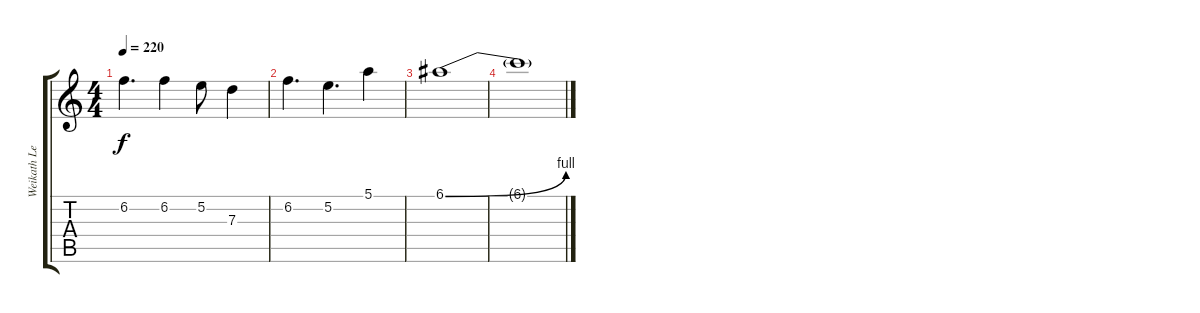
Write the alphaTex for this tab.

\track ("Weikath Lead" "Weikath Le") {instrument distortionguitar}
\staff {score tabs}
\tuning (E4 B3 G3 D3 A2 E2) {hide}
\ts (4 4)
\tempo 220
\clef g2
\ks c
6.2.4{d dy f} 6.2.4 5.2.8 7.3.4 |
6.2.4{d} 5.2.4{d} 5.1.4 |
6.1{be (bend 0 0 60 4)}.1 |
6.1{t}.1
